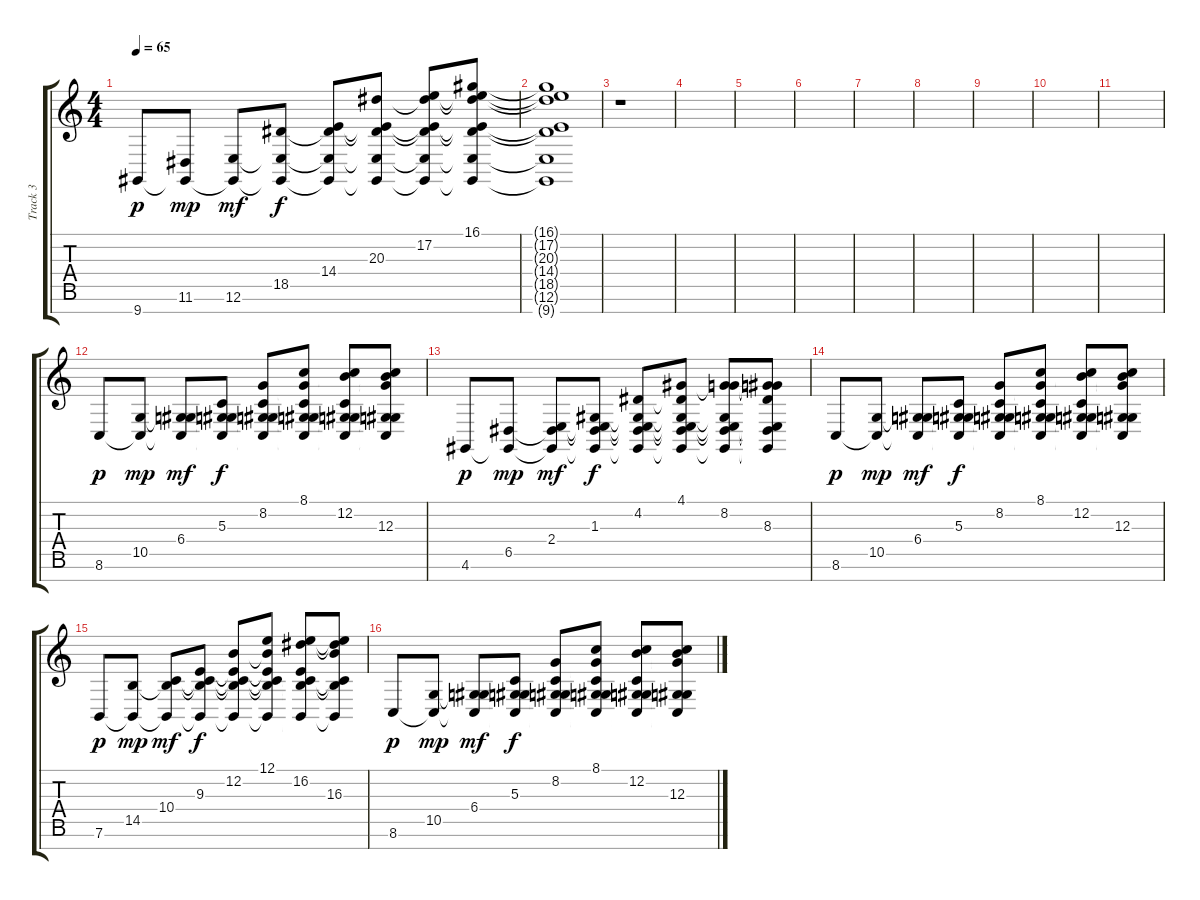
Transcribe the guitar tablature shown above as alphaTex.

\track ("Track 3" "Track 3") {instrument panflute}
\staff {score tabs}
\tuning (E4 B3 G3 D3 A2 E2 B1) {hide}
\ts (4 4)
\tempo 65
\clef g2
\ks c
9.7.8{dy p} (11.6 9.7{t}).8{dy mp} (12.6 9.7{t}).8{dy mf} (18.5 12.6{t} 9.7{t}).8{dy f} (14.4 18.5{t} 12.6{t} 9.7{t}).8 (20.3 14.4{t} 18.5{t} 12.6{t} 9.7{t}).8 (17.2 20.3{t} 14.4{t} 18.5{t} 12.6{t} 9.7{t}).8 (16.1 17.2{t} 20.3{t} 14.4{t} 18.5{t} 12.6{t} 9.7{t}).8 |
(16.1{t} 17.2{t} 20.3{t} 14.4{t} 18.5{t} 12.6{t} 9.7{t}).1{volume 3} |
r.1 |
|
|
|
|
|
|
|
|
8.6.8{dy p} (10.5 8.6{t}).8{dy mp} (6.4 10.5{t} 8.6{t}).8{dy mf} (5.3 6.4{t} 10.5{t} 8.6{t}).8{dy f} (8.2 5.3{t} 6.4{t} 10.5{t} 8.6{t}).8 (8.1 8.2{t} 5.3{t} 6.4{t} 10.5{t} 8.6{t}).8 (8.1{t} 12.2 5.3{t} 6.4{t} 10.5{t} 8.6{t}).8 (8.1{t} 12.2{t} 12.3 6.4{t} 10.5{t} 8.6{t}).8 |
4.6.8{dy p} (6.5 4.6{t}).8{dy mp} (2.4 6.5{t} 4.6{t}).8{dy mf} (1.3 2.4{t} 6.5{t} 4.6{t}).8{dy f} (4.2 1.3{t} 2.4{t} 6.5{t} 4.6{t}).8 (4.1 4.2{t} 1.3{t} 2.4{t} 6.5{t} 4.6{t}).8 (4.1{t} 8.2 1.3{t} 2.4{t} 6.5{t} 4.6{t}).8 (4.1{t} 8.2{t} 8.3 2.4{t} 6.5{t} 4.6{t}).8 |
8.6.8{dy p} (10.5 8.6{t}).8{dy mp} (6.4 10.5{t} 8.6{t}).8{dy mf} (5.3 6.4{t} 10.5{t} 8.6{t}).8{dy f} (8.2 5.3{t} 6.4{t} 10.5{t} 8.6{t}).8 (8.1 8.2{t} 5.3{t} 6.4{t} 10.5{t} 8.6{t}).8 (8.1{t} 12.2 5.3{t} 6.4{t} 10.5{t} 8.6{t}).8 (8.1{t} 12.2{t} 12.3 6.4{t} 10.5{t} 8.6{t}).8 |
7.6.8{dy p} (14.5 7.6{t}).8{dy mp} (10.4 14.5{t} 7.6{t}).8{dy mf} (9.3 10.4{t} 14.5{t} 7.6{t}).8{dy f} (12.2 9.3{t} 10.4{t} 14.5{t} 7.6{t}).8 (12.1 12.2{t} 9.3{t} 10.4{t} 14.5{t} 7.6{t}).8 (12.1{t} 16.2 9.3{t} 10.4{t} 14.5{t} 7.6{t}).8 (12.1{t} 16.2{t} 16.3 10.4{t} 14.5{t} 7.6{t}).8 |
8.6.8{dy p} (10.5 8.6{t}).8{dy mp} (6.4 10.5{t} 8.6{t}).8{dy mf} (5.3 6.4{t} 10.5{t} 8.6{t}).8{dy f} (8.2 5.3{t} 6.4{t} 10.5{t} 8.6{t}).8 (8.1 8.2{t} 5.3{t} 6.4{t} 10.5{t} 8.6{t}).8 (8.1{t} 12.2 5.3{t} 6.4{t} 10.5{t} 8.6{t}).8 (8.1{t} 12.2{t} 12.3 6.4{t} 10.5{t} 8.6{t}).8
